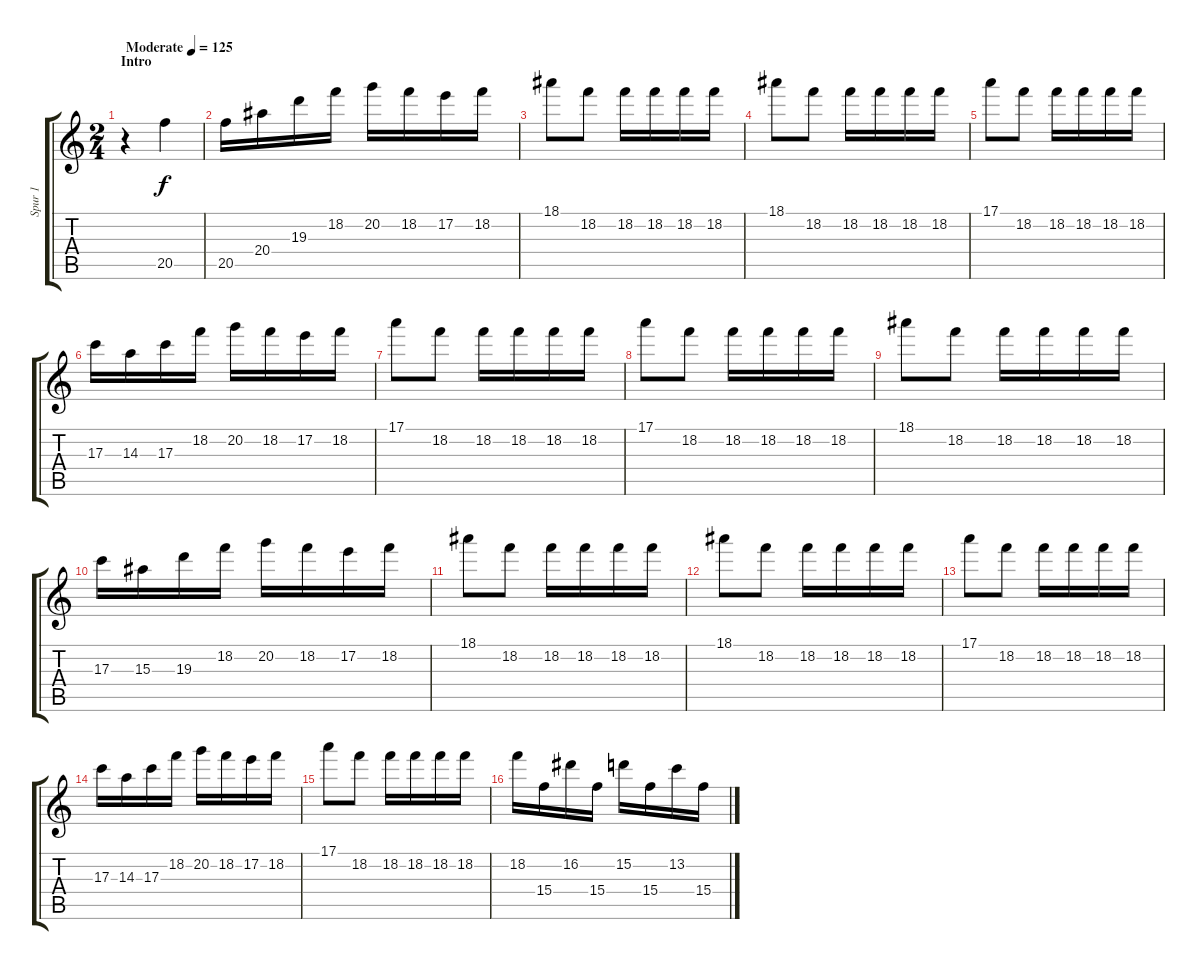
\track ("Spur 1" "Spur 1") {instrument acousticguitarsteel}
\staff {score tabs}
\tuning (E4 B3 G3 D3 A2 E2) {hide}
\ts (2 4)
\section ("" "Intro")
\tempo (125 "Moderate")
\clef g2
\ks c
r.4{dy f instrument acousticguitarsteel} 20.5.4 |
20.5.16 20.4.16 19.3.16 18.2.16 20.2.16 18.2.16 17.2.16 18.2.16 |
18.1.8 18.2.8 18.2.16 18.2.16 18.2.16 18.2.16 |
18.1.8 18.2.8 18.2.16 18.2.16 18.2.16 18.2.16 |
17.1.8 18.2.8 18.2.16 18.2.16 18.2.16 18.2.16 |
17.3.16 14.3.16 17.3.16 18.2.16 20.2.16 18.2.16 17.2.16 18.2.16 |
17.1.8 18.2.8 18.2.16 18.2.16 18.2.16 18.2.16 |
17.1.8 18.2.8 18.2.16 18.2.16 18.2.16 18.2.16 |
18.1.8 18.2.8 18.2.16 18.2.16 18.2.16 18.2.16 |
17.3.16 15.3.16 19.3.16 18.2.16 20.2.16 18.2.16 17.2.16 18.2.16 |
18.1.8 18.2.8 18.2.16 18.2.16 18.2.16 18.2.16 |
18.1.8 18.2.8 18.2.16 18.2.16 18.2.16 18.2.16 |
17.1.8 18.2.8 18.2.16 18.2.16 18.2.16 18.2.16 |
17.3.16 14.3.16 17.3.16 18.2.16 20.2.16 18.2.16 17.2.16 18.2.16 |
17.1.8 18.2.8 18.2.16 18.2.16 18.2.16 18.2.16 |
18.2.16 15.4.16 16.2.16 15.4.16 15.2.16 15.4.16 13.2.16 15.4.16
